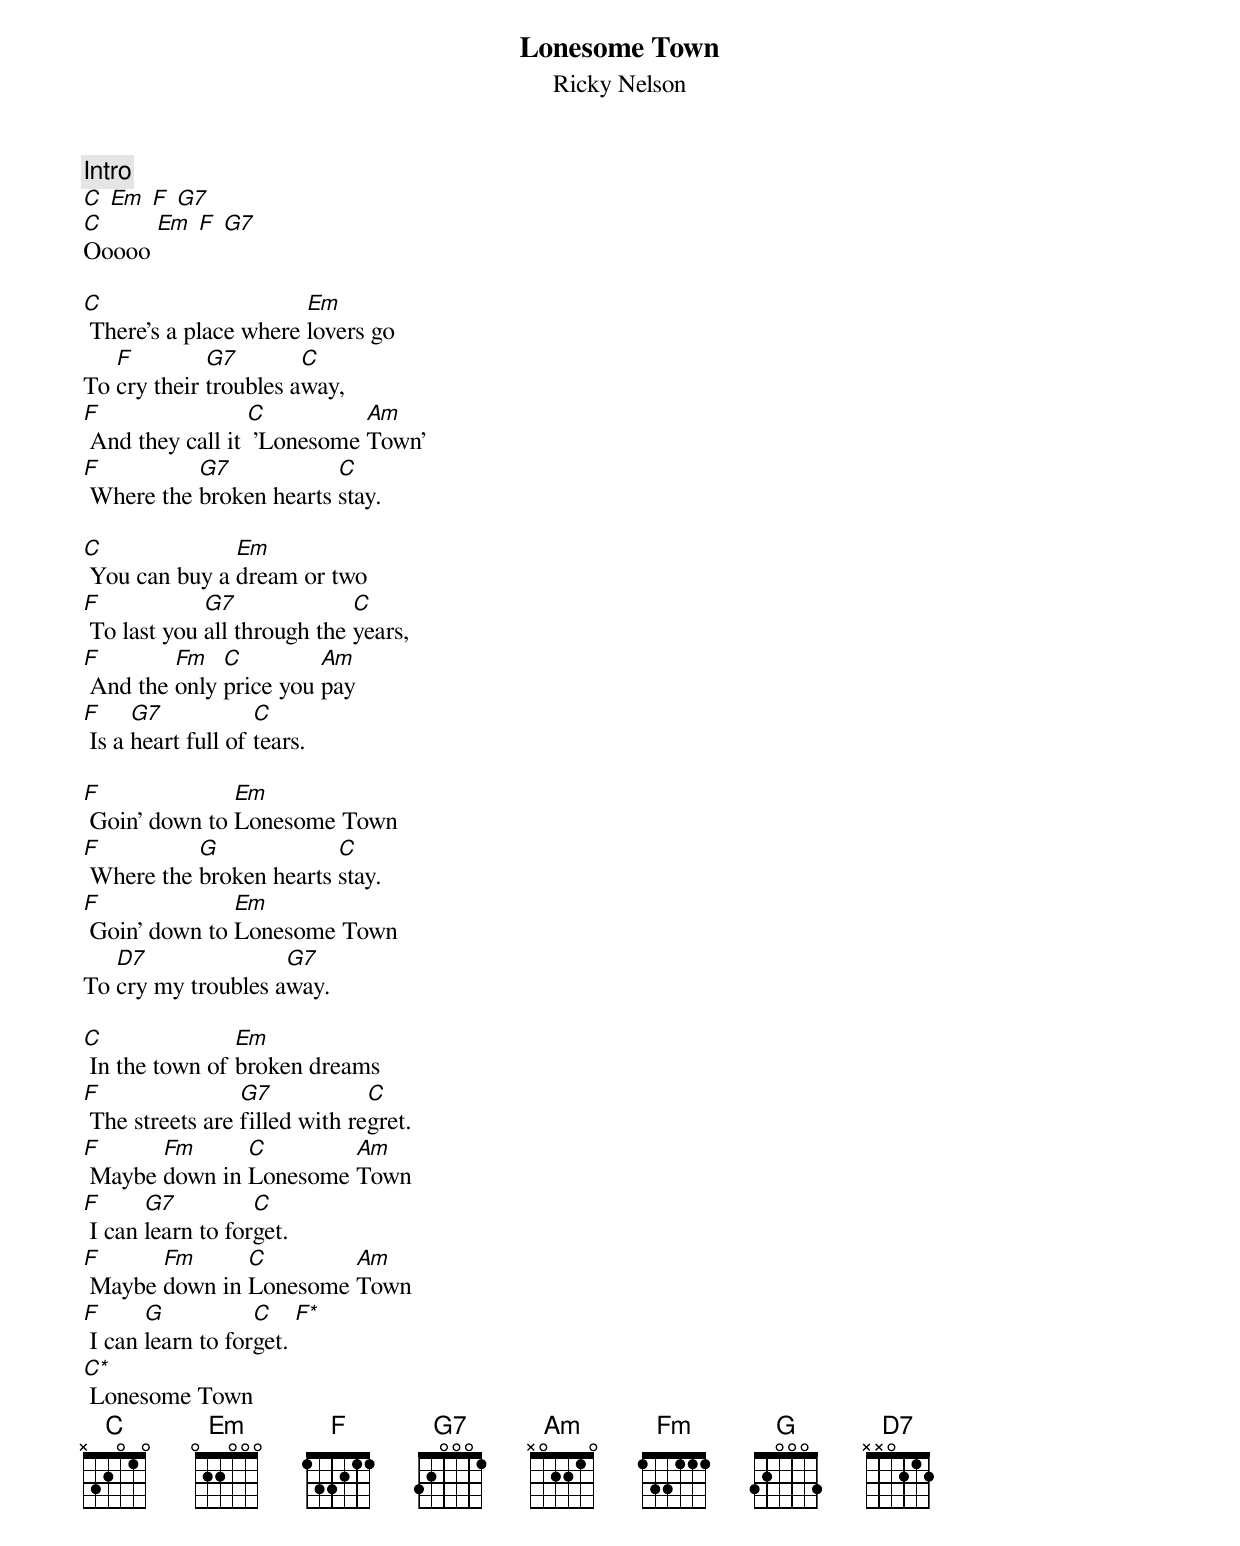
{title: Lonesome Town}
{subtitle: Ricky Nelson}

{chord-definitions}

{comment:Intro}
[C] [Em] [F] [G7]
[C]Ooooo [Em] [F] [G7]

[C] There's a place where [Em]lovers go
To [F]cry their [G7]troubles a[C]way,
[F] And they call it [C] 'Lonesome [Am]Town'
[F] Where the [G7]broken hearts [C]stay.

[C] You can buy a [Em]dream or two
[F] To last you [G7]all through the [C]years,
[F] And the [Fm]only [C]price you [Am]pay
[F] Is a [G7]heart full of [C]tears.

[F] Goin' down to [Em]Lonesome Town
[F] Where the [G]broken hearts [C]stay.
[F] Goin' down to [Em]Lonesome Town
To [D7]cry my troubles a[G7]way.

[C] In the town of [Em]broken dreams
[F] The streets are [G7]filled with re[C]gret.
[F] Maybe [Fm]down in [C]Lonesome [Am]Town
[F] I can [G7]learn to for[C]get.
[F] Maybe [Fm]down in [C]Lonesome [Am]Town
[F] I can [G]learn to for[C]get. [F*]
[C*] Lonesome Town
